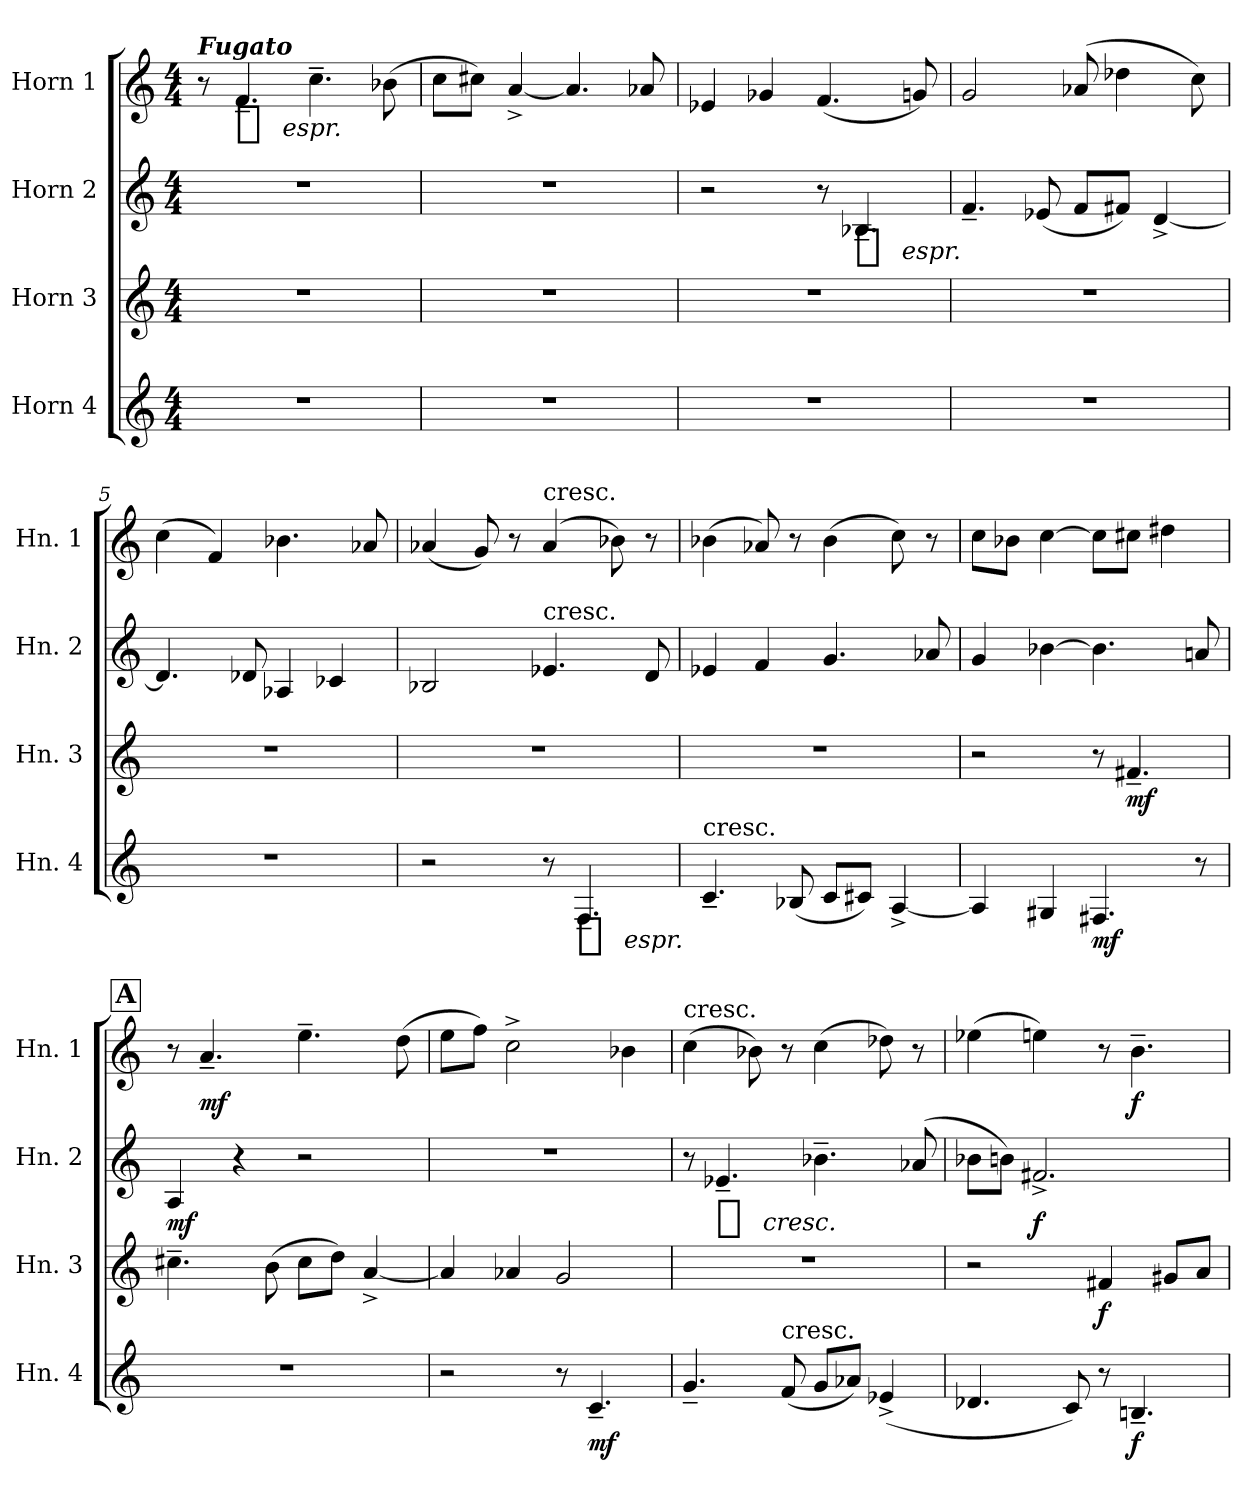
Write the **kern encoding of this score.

**kern	**dynam	**kern	**dynam	**kern	**dynam	**kern	**dynam
*part4	*part4	*part3	*part3	*part2	*part2	*part1	*part1
*staff4	*staff4	*staff3	*staff3	*staff2	*staff2	*staff1	*staff1
*I"Horn 4	*	*I"Horn 3	*	*I"Horn 2	*	*I"Horn 1	*
*I'Hn. 4	*	*I'Hn. 3	*	*I'Hn. 2	*	*I'Hn. 1	*
*clefG2	*	*clefG2	*	*clefG2	*	*clefG2	*
*ITrd4c7	*	*ITrd4c7	*	*ITrd4c7	*	*ITrd4c7	*
*k[b-]	*	*k[b-]	*	*k[b-]	*	*k[b-]	*
*M4/4	*	*M4/4	*	*M4/4	*	*M4/4	*
=1	=1	=1	=1	=1	=1	=1	=1
!	!	!	!	!	!	!LO:TX:a:Bi:t=Fugato	!
1r	.	1r	.	1r	.	8r	.
!	!	!	!	!	!	!	!LO:DY:t=%s  espr.
.	.	.	.	.	.	4.B-~	p
.	.	.	.	.	.	4.f~	.
.	.	.	.	.	.	(8e-X	.
=2	=2	=2	=2	=2	=2	=2	=2
1r	.	1r	.	1r	.	8fL	.
.	.	.	.	.	.	8f#XJ)	.
.	.	.	.	.	.	[4d^	.
.	.	.	.	.	.	4.d]	.
.	.	.	.	.	.	8d-X	.
=3	=3	=3	=3	=3	=3	=3	=3
1r	.	1r	.	2r	.	4A-X	.
.	.	.	.	.	.	4c-X	.
.	.	.	.	8r	.	(4.B-	.
!	!	!	!	!	!LO:DY:t=%s  espr.	!	!
.	.	.	.	4.E-X~	p	.	.
.	.	.	.	.	.	8cn)	.
=4	=4	=4	=4	=4	=4	=4	=4
1r	.	1r	.	4.B-~	.	2c	.
.	.	.	.	(8A-X	.	.	.
.	.	.	.	8B-L	.	(8d-X	.
.	.	.	.	8BnJ)	.	4g-X	.
.	.	.	.	[4G^	.	.	.
.	.	.	.	.	.	8f)	.
=5	=5	=5	=5	=5	=5	=5	=5
1r	.	1r	.	4.G]	.	(4f	.
.	.	.	.	.	.	4B-)	.
.	.	.	.	8G-X	.	.	.
.	.	.	.	4D-X	.	4.e-X	.
.	.	.	.	4F-X	.	.	.
.	.	.	.	.	.	8d-X	.
=6	=6	=6	=6	=6	=6	=6	=6
2r	.	1r	.	2E-X	.	(4d-X	.
.	.	.	.	.	.	8c)	.
.	.	.	.	.	.	8r	.
!	!	!	!	!	!	!LO:TX:t=cresc.	!
!	!	!	!	!LO:TX:t=cresc.	!	!	!
8r	.	.	.	4.A-X	.	(4d-	.
!	!LO:DY:t=%s  espr.	!	!	!	!	!	!
4.BB-~	p	.	.	.	.	.	.
.	.	.	.	.	.	8e-X)	.
.	.	.	.	8G	.	8r	.
=7	=7	=7	=7	=7	=7	=7	=7
!LO:TX:t=cresc.	!	!	!	!	!	!	!
4.F~	.	1r	.	4A-X	.	(4e-X	.
.	.	.	.	4B-	.	8d-X)	.
(8E-X	.	.	.	.	.	8r	.
8FL	.	.	.	4.c	.	(4e-	.
8F#XJ)	.	.	.	.	.	.	.
[4D^	.	.	.	.	.	8f)	.
.	.	.	.	8d-X	.	8r	.
=8	=8	=8	=8	=8	=8	=8	=8
4D]	.	2r	.	4c	.	8fL	.
.	.	.	.	.	.	8e-XJ	.
4C#X	.	.	.	[4e-X	.	[4f	.
4.BBn	mf	8r	.	4.e-]	.	8fL]	.
.	.	4.Bn~	mf	.	.	8f#XJ	.
.	.	.	.	.	.	4g#X	.
8r	.	.	.	8dn	.	.	.
!!LO:REH:place=s1:t=A
=9	=9	=9	=9	=9	=9	=9	=9
1r	.	4.f#X~	.	4D	mf	8r	.
.	.	.	.	.	.	4.d~	mf
.	.	.	.	4r	.	.	.
.	.	(8e	.	.	.	.	.
.	.	8f#L	.	2r	.	4.a~	.
.	.	8gJ)	.	.	.	.	.
.	.	[4d^	.	.	.	.	.
.	.	.	.	.	.	(8g	.
=10	=10	=10	=10	=10	=10	=10	=10
2r	.	4d]	.	1r	.	8aL	.
.	.	.	.	.	.	8b-J)	.
.	.	4d-X	.	.	.	2f^	.
8r	.	2c	.	.	.	.	.
4.F~	mf	.	.	.	.	.	.
.	.	.	.	.	.	4e-X	.
=11	=11	=11	=11	=11	=11	=11	=11
!	!	!	!	!	!	!LO:TX:t=cresc.	!
4.c~	.	1r	.	8r	.	(4f	.
!	!	!	!	!	!LO:DY:t=%s cresc.	!	!
.	.	.	.	4.A-X~	mf	.	.
.	.	.	.	.	.	8e-X)	.
!LO:TX:t=cresc.	!	!	!	!	!	!	!
(8B-	.	.	.	.	.	8r	.
8cL	.	.	.	4.e-X~	.	(4f	.
8d-XJ)	.	.	.	.	.	.	.
(4A-X^	.	.	.	.	.	8g-X)	.
.	.	.	.	(8d-X	.	8r	.
=12	=12	=12	=12	=12	=12	=12	=12
4.G-X	.	2r	.	8e-XL	.	(4a-X	.
.	.	.	.	8enJ)	.	.	.
.	.	.	.	2.Bn^	f	4an)	.
8F)	.	.	.	.	.	.	.
8r	.	4Bn	f	.	.	8r	.
4.En~	f	.	.	.	.	4.e~	f
.	.	8c#XL	.	.	.	.	.
.	.	8dJ	.	.	.	.	.
=	=	=	=	=	=	=	=
*-	*-	*-	*-	*-	*-	*-	*-
